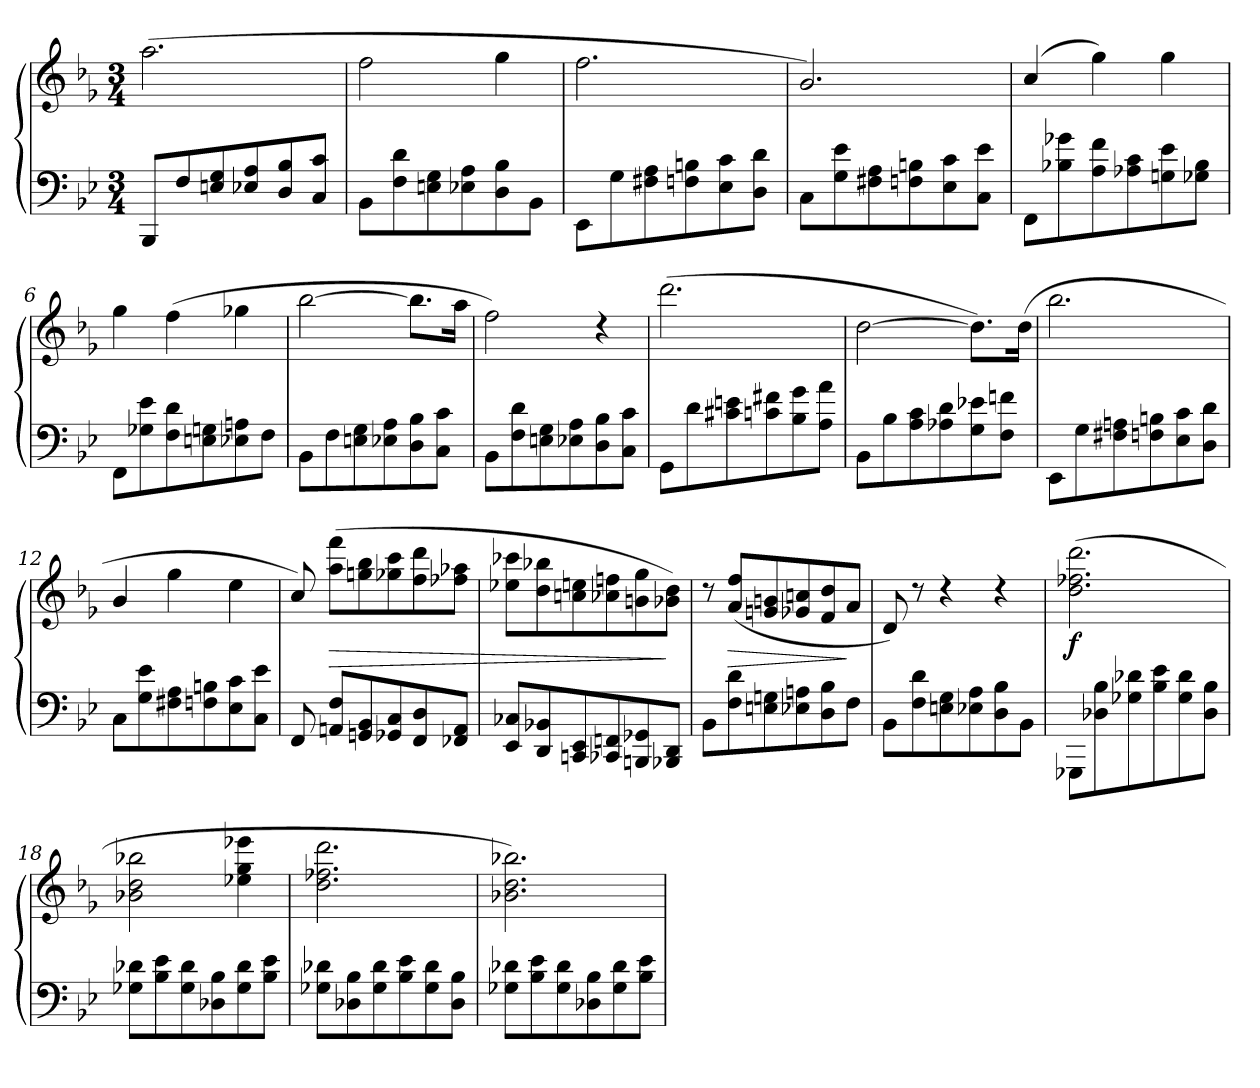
**kern	**kern	**dynam
*part1	*part1	*part1
*staff2	*staff1	*staff1/2
*clefF4	*clefG3	*
*k[b-e-]	*k[b-e-]	*
*M3/4	*M3/4	*
=1	=1	=1
8BBB-/L	(>2.ff\	.
8F/	.	.
8En/ 8G/	.	.
8E-X/ 8A/	.	.
8D/ 8B-/	.	.
8C/ 8c/J	.	.
=2	=2	=2
8BB-\L	2dd\	.
8F\ 8d\	.	.
8En\ 8G\	.	.
8E-X\ 8A\	.	.
8D\ 8B-\	4ee-\	.
8BB-\J	.	.
=3	=3	=3
8EE-\L	2.dd\	.
8G\	.	.
8F#X\ 8A\	.	.
8Fn\ 8Bn\	.	.
8E-\ 8c\	.	.
8D\ 8d\J	.	.
=4	=4	=4
8C\L	2.g/)	.
8G\ 8e-\	.	.
8F#X\ 8A\	.	.
8Fn\ 8Bn\	.	.
8E-\ 8c\	.	.
8C\ 8e-\J	.	.
=5	=5	=5
8FF\L	(>4a/	.
8B-X\ 8g-X\	.	.
8A\ 8f\	4ee-\)	.
8A-X\ 8c\	.	.
8Gn\ 8e-\	(>4ee-\	.
8G-X\ 8B-\J	.	.
!!LO:LB:g=z
=6	=6	=6
8FF\L	4ee-\	.
8G-X\ 8e-\	.	.
8F\ 8d\	(4dd\	.
8En\ 8Gn\	.	.
8E-X\ 8An\	4ee-X\	.
8F\J	.	.
=7	=7	=7
8BB-\L	[>2gg\	.
8F\	.	.
8En\ 8G\	.	.
8E-X\ 8A\	.	.
8D\ 8B-\	8.gg\L]	.
8C\ 8c\J	.	.
.	16ff\Jk	.
=8	=8	=8
8BB-\L	2dd\)	.
8F\ 8d\	.	.
8En\ 8G\	.	.
8E-X\ 8A\	.	.
8D\ 8B-\	4rb	.
8C\ 8c\J	.	.
=9	=9	=9
8GG\L	(>2.bb-\	.
8d\	.	.
8c#X\ 8en\	.	.
8cn\ 8f#X\	.	.
8B-\ 8g\	.	.
8A\ 8a\J	.	.
=10	=10	=10
8BB-\L	[>2b-\	.
8B-\	.	.
8A\ 8c\	.	.
8A-X\ 8d\	.	.
8G\ 8e-X\	8.b-\L])	.
8F\ 8fn\J	.	.
.	(>16b-\Jk	.
!!LO:LB:g=z
=11	=11	=11
8EE-\L	2.gg\	.
8G\	.	.
8F#X\ 8An\	.	.
8Fn\ 8Bn\	.	.
8E-\ 8c\	.	.
8D\ 8d\J	.	.
=12	=12	=12
8C\L	4g/	.
8G\ 8e-\	.	.
8F#X\ 8A\	4ee-\	.
8Fn\ 8Bn\	.	.
8E-\ 8c\	4cc\	.
8C\ 8e-\J	.	.
=13	=13	=13
8FF/	8a/)	.
!	!	!LO:HP:b
8AAn/ 8F/L	(>8ff\ 8ddd\L	>
8GGn/ 8BB-/	8een\ 8gg\	.
8GG-X/ 8C/	8ee-X\ 8aa\	.
8FF/ 8D/	8dd\ 8bb-\	.
8FF-X/ 8AA/J	8dd-X\ 8ff-\J	.
=14	=14	=14
8EE-/ 8C-X/L	8cc-\ 8aa-X\L	.
8DD/ 8BB-X/	8b-\ 8gg-X\	.
8CCn/ 8EE-/	8an\ 8cc\	.
8CC-X/ 8FFn/	8a-X\ 8ddn\	.
8BBBn/ 8GG-/	8gn\ 8ee-\	.
8BBB-X/ 8DD/J	8g-X\ 8b-\J)	]
=15	=15	=15
8BB-\L	8rb	.
!	!	!LO:HP:b
8F\ 8d\	(<8f/ 8dd/L	>
8En\ 8Gn\	8en/ 8gn/	.
8E-X\ 8An\	8e-X/ 8an/	.
8D\ 8B-\	8d/ 8b-/	.
8F\J	8f/J	]
!!LO:LB:g=z
=16	=16	=16
8BB-\L	8B-/)	.
8F\ 8d\	8rb	.
8En\ 8G\	4rb	.
8E-X\ 8A\	.	.
8D\ 8B-\	4rb	.
8BB-\J	.	.
=17	=17	=17
!	!	!LO:DY:b
8GGG-X/L	(>2.b-\ 2.dd-X\ 2.bb-\	f
8D-X\ 8B-\	.	.
8G-X\ 8d-X\	.	.
8B-\ 8e-\	.	.
8G-\ 8d-\	.	.
8D-\ 8B-\J	.	.
=18	=18	=18
8G-X\ 8d-X\L	2g-X\ 2b-\ 2gg-X\	.
8B-\ 8e-\	.	.
8G-\ 8d-\	.	.
8D-X\ 8B-\	.	.
8G-\ 8d-\	4cc-X\ 4ee-\ 4ccc-X\	.
8B-\ 8e-\J	.	.
=19	=19	=19
8G-X\ 8d-X\L	2.b-\ 2.dd-X\ 2.bb-\	.
8D-X\ 8B-\	.	.
8G-\ 8d-\	.	.
8B-\ 8e-\	.	.
8G-\ 8d-\	.	.
8D-\ 8B-\J	.	.
=20	=20	=20
8G-X\ 8d-X\L	2.g-X\ 2.b-\ 2.gg-X\)	.
8B-\ 8e-\	.	.
8G-\ 8d-\	.	.
8D-X\ 8B-\	.	.
8G-\ 8d-\	.	.
8B-\ 8e-\J	.	.
=	=	=
*-	*-	*-
